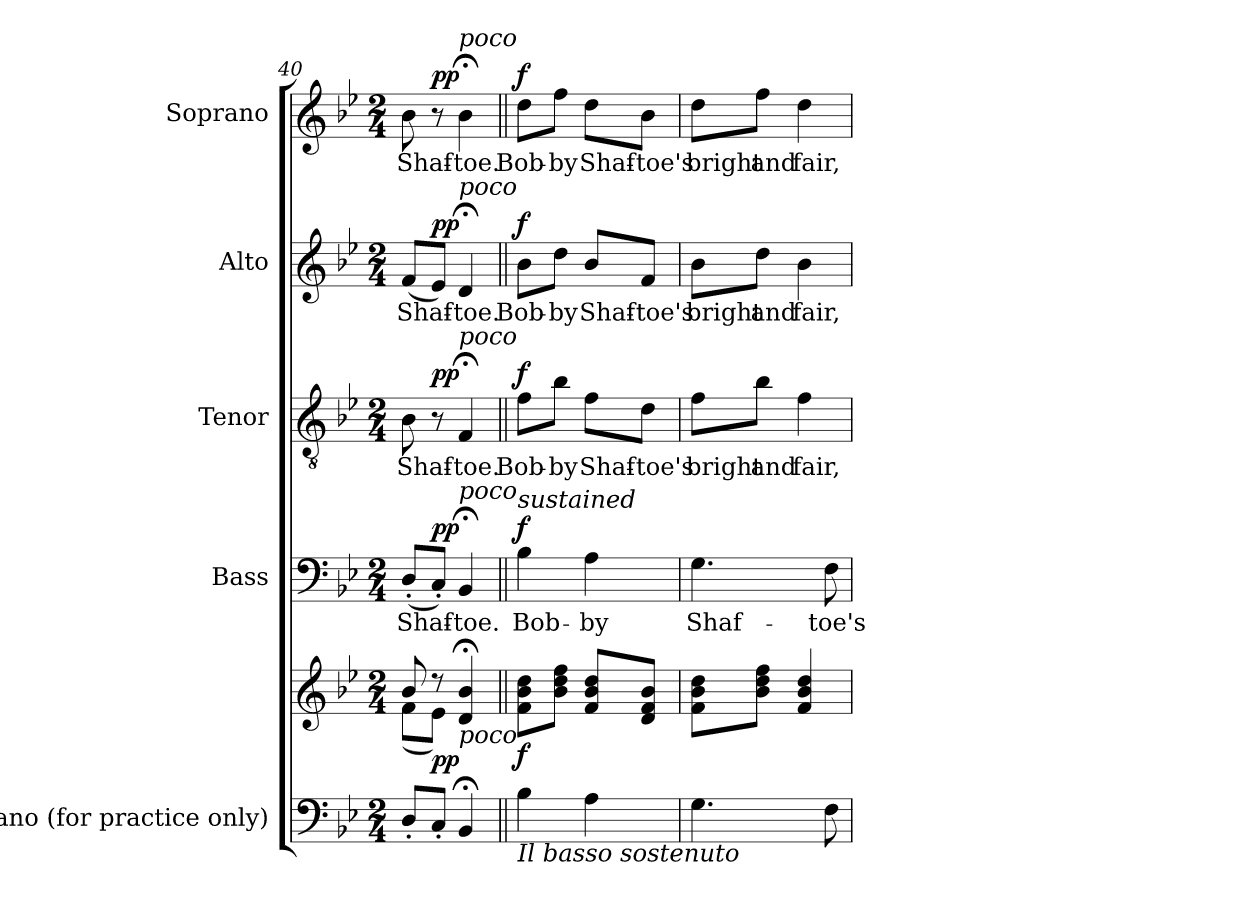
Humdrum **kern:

**kern	**kern	**dynam	**kern	**text	**dynam	**kern	**text	**dynam	**kern	**text	**dynam	**kern	**text	**dynam
*part5	*part5	*part5	*part4	*part4	*part4	*part3	*part3	*part3	*part2	*part2	*part2	*part1	*part1	*part1
*staff6	*staff5	*staff5/6	*staff4	*staff4	*staff4	*staff3	*staff3	*staff3	*staff2	*staff2	*staff2	*staff1	*staff1	*staff1
*I"Piano (for practice only)	*	*	*I"Bass	*	*	*I"Tenor	*	*	*I"Alto	*	*	*I"Soprano	*	*
*I'Pno.	*	*	*I'B.	*	*	*I'T.	*	*	*I'A.	*	*	*I'S.	*	*
*clefF4	*clefG2	*	*clefF4	*	*	*clefGv2	*	*	*clefG2	*	*	*clefG2	*	*
*	*	*	*	*	*	*ITrd7c12	*	*	*	*	*	*	*	*
*k[b-e-]	*k[b-e-]	*	*k[b-e-]	*	*	*k[b-e-]	*	*	*k[b-e-]	*	*	*k[b-e-]	*	*
*B-:	*B-:	*	*B-:	*	*	*B-:	*	*	*B-:	*	*	*B-:	*	*
*M2/4	*M2/4	*	*M2/4	*	*	*M2/4	*	*	*M2/4	*	*	*M2/4	*	*
=40	=40	=40	=40	=40	=40	=40	=40	=40	=40	=40	=40	=40	=40	=40
*	*^	*	*	*	*	*	*	*	*	*	*	*	*	*
!	!	!	!	!	!LO:LY:b:color=#000000	!	!	!	!	!	!	!	!	!	!
!	!	!	!	!	!	!	!	!LO:LY:b:color=#000000	!	!	!	!	!	!	!
!	!	!	!	!	!	!	!	!	!	!	!LO:LY:b:color=#000000	!	!	!	!
!	!	!	!	!	!	!	!	!	!	!	!	!	!	!LO:LY:b:color=#000000	!
8D'i/L	8b-i/	(8fi\L	.	(8D'i/L	Shaf-	.	8BB-i\	Shaf-	.	(8fi/L	Shaf-	.	8b-i\	Shaf-	.
8C'i/J	8r	8e-i\J)	pp	8C'i/J)	.	pp	8r	.	pp	8e-i/J)	.	pp	8r	.	pp
!	!	!	!	!	!LO:LY:b:color=#000000	!	!	!	!	!	!	!	!	!	!
!	!	!	!	!	!	!	!	!LO:LY:b:color=#000000	!	!	!	!	!	!	!
!	!	!	!	!	!	!	!	!	!	!	!LO:LY:b:color=#000000	!	!	!	!
!	!	!	!	!	!	!	!	!	!	!	!	!	!LO:TX:a:i:t=poco	!	!
!	!	!	!	!	!	!	!	!	!	!LO:TX:a:i:t=poco	!	!	!	!	!
!	!	!	!	!	!	!	!LO:TX:a:i:t=poco	!	!	!	!	!	!	!	!
!	!	!	!	!LO:TX:a:i:t=poco	!	!	!	!	!	!	!	!	!	!	!
!	!LO:TX:b:i:t=poco	!	!	!	!	!	!	!	!	!	!	!	!	!	!
!	!	!	!	!	!	!	!	!	!	!	!	!	!	!LO:LY:b:color=#000000	!
4BB-;i/	4di/; 4b-i;	4ryy	.	4BB-;i/	-toe.	.	4FF;i/	-toe.	.	4d;i/	-toe.	.	4b-;i\	-toe.	.
*	*v	*v	*	*	*	*	*	*	*	*	*	*	*	*	*
!!LO:LB:g=z
=41||	=41||	=41||	=41||	=41||	=41||	=41||	=41||	=41||	=41||	=41||	=41||	=41||	=41||	=41||
*	*^	*	*	*	*	*	*	*	*	*	*	*	*	*
!	!	!	!	!	!LO:LY:b:color=#000000	!	!	!	!	!	!	!	!	!	!
*	*v	*v	*	*	*	*	*	*	*	*	*	*	*	*	*
*	*^	*	*	*	*	*	*	*	*	*	*	*	*	*
!	!	!	!	!	!	!	!	!LO:LY:b:color=#000000	!	!	!	!	!	!	!
*	*v	*v	*	*	*	*	*	*	*	*	*	*	*	*	*
*	*^	*	*	*	*	*	*	*	*	*	*	*	*	*
!	!	!	!	!	!	!	!	!	!	!	!LO:LY:b:color=#000000	!	!	!	!
*	*v	*v	*	*	*	*	*	*	*	*	*	*	*	*	*
*	*^	*	*	*	*	*	*	*	*	*	*	*	*	*
!	!	!	!	!LO:TX:a:i:t=sustained	!	!	!	!	!	!	!	!	!	!	!
!LO:TX:b:i:t=Il basso sostenuto	!	!	!	!	!	!	!	!	!	!	!	!	!	!	!
!	!	!	!	!	!	!	!	!	!	!	!	!	!	!LO:LY:b:color=#000000	!
*	*v	*v	*	*	*	*	*	*	*	*	*	*	*	*	*
4B-i\	8fi\ 8b-i 8ddiL	f	4B-i\	Bob-	f	8Fi\L	Bob-	f	8b-i\L	Bob-	f	8ddi\L	Bob-	f
!	!	!	!	!	!	!	!LO:LY:b:color=#000000	!	!	!	!	!	!	!
!	!	!	!	!	!	!	!	!	!	!LO:LY:b:color=#000000	!	!	!	!
!	!	!	!	!	!	!	!	!	!	!	!	!	!LO:LY:b:color=#000000	!
.	8b-i\ 8ddi 8ffiJ	.	.	.	.	8B-i\J	-by	.	8ddi\J	-by	.	8ffi\J	-by	.
!	!	!	!	!LO:LY:b:color=#000000	!	!	!	!	!	!	!	!	!	!
!	!	!	!	!	!	!	!LO:LY:b:color=#000000	!	!	!	!	!	!	!
!	!	!	!	!	!	!	!	!	!	!LO:LY:b:color=#000000	!	!	!	!
!	!	!	!	!	!	!	!	!	!	!	!	!	!LO:LY:b:color=#000000	!
4Ai\	8fi/ 8b-i 8ddiL	.	4Ai\	-by	.	8Fi\L	Shaf-	.	8b-i/L	Shaf-	.	8ddi\L	Shaf-	.
!	!	!	!	!	!	!	!LO:LY:b:color=#000000	!	!	!	!	!	!	!
!	!	!	!	!	!	!	!	!	!	!LO:LY:b:color=#000000	!	!	!	!
!	!	!	!	!	!	!	!	!	!	!	!	!	!LO:LY:b:color=#000000	!
.	8di/ 8fi 8b-iJ	.	.	.	.	8Di\J	-toe's	.	8fi/J	-toe's	.	8b-i\J	-toe's	.
=42	=42	=42	=42	=42	=42	=42	=42	=42	=42	=42	=42	=42	=42	=42
!	!	!	!	!LO:LY:b:color=#000000	!	!	!	!	!	!	!	!	!	!
!	!	!	!	!	!	!	!LO:LY:b:color=#000000	!	!	!	!	!	!	!
!	!	!	!	!	!	!	!	!	!	!LO:LY:b:color=#000000	!	!	!	!
!	!	!	!	!	!	!	!	!	!	!	!	!	!LO:LY:b:color=#000000	!
4.Gi\	8fi\ 8b-i 8ddiL	.	4.Gi\	Shaf-	.	8Fi\L	bright	.	8b-i\L	bright	.	8ddi\L	bright	.
!	!	!	!	!	!	!	!LO:LY:b:color=#000000	!	!	!	!	!	!	!
!	!	!	!	!	!	!	!	!	!	!LO:LY:b:color=#000000	!	!	!	!
!	!	!	!	!	!	!	!	!	!	!	!	!	!LO:LY:b:color=#000000	!
.	8b-i\ 8ddi 8ffiJ	.	.	.	.	8B-i\J	and	.	8ddi\J	and	.	8ffi\J	and	.
!	!	!	!	!	!	!	!LO:LY:b:color=#000000	!	!	!	!	!	!	!
!	!	!	!	!	!	!	!	!	!	!LO:LY:b:color=#000000	!	!	!	!
!	!	!	!	!	!	!	!	!	!	!	!	!	!LO:LY:b:color=#000000	!
.	4fi/ 4b-i 4ddi	.	.	.	.	4Fi\	fair,	.	4b-i\	fair,	.	4ddi\	fair,	.
!	!	!	!	!LO:LY:b:color=#000000	!	!	!	!	!	!	!	!	!	!
8Fi\	.	.	8Fi\	-toe's	.	.	.	.	.	.	.	.	.	.
=	=	=	=	=	=	=	=	=	=	=	=	=	=	=
*-	*-	*-	*-	*-	*-	*-	*-	*-	*-	*-	*-	*-	*-	*-
